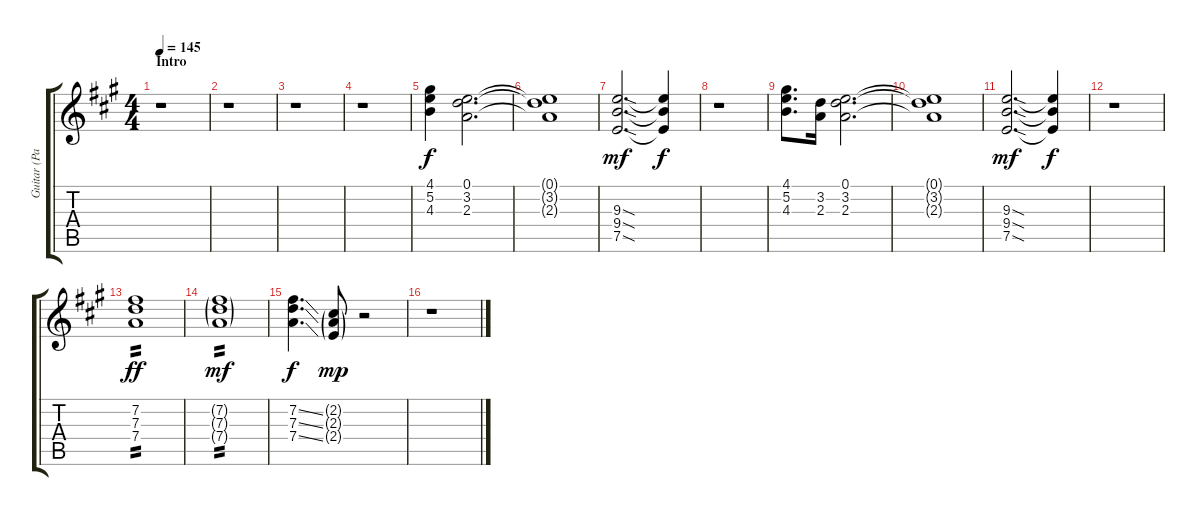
\track ("Guitar (Page)" "Guitar (Pa") {instrument overdrivenguitar}
\staff {score tabs}
\tuning (E4 B3 G3 D3 A2 E2) {hide}
\ts (4 4)
\section ("" "Intro")
\tempo 145
\clef g2
\ks a
r.1{dy f instrument overdrivenguitar} |
r.1 |
r.1 |
r.1 |
(4.1 5.2 4.3).4 (0.1 3.2 2.3).2{d} |
(0.1{t} 3.2{t} 2.3{t}).1 |
(9.3{sod} 9.4{sod} 7.5{sod}).2{d dy mf} (9.3{t} 9.4{t} 7.5{t}).4{dy f} |
r.1 |
(4.1 5.2 4.3).8{d} (3.2 2.3).16 (0.1 3.2 2.3).2{d} |
(0.1{t} 3.2{t} 2.3{t}).1 |
(9.3{sod} 9.4{sod} 7.5{sod}).2{d dy mf} (9.3{t} 9.4{t} 7.5{t}).4{dy f} |
r.1 |
(7.2 7.3 7.4).1{tp 2 dy ff} |
(7.2{g} 7.3{g} 7.4{g}).1{tp 2 dy mf} |
(7.2{ss} 7.3{ss} 7.4{ss}).4{d dy f} (2.2{g} 2.3{g} 2.4{g}).8{dy mp} r.2 |
r.1
